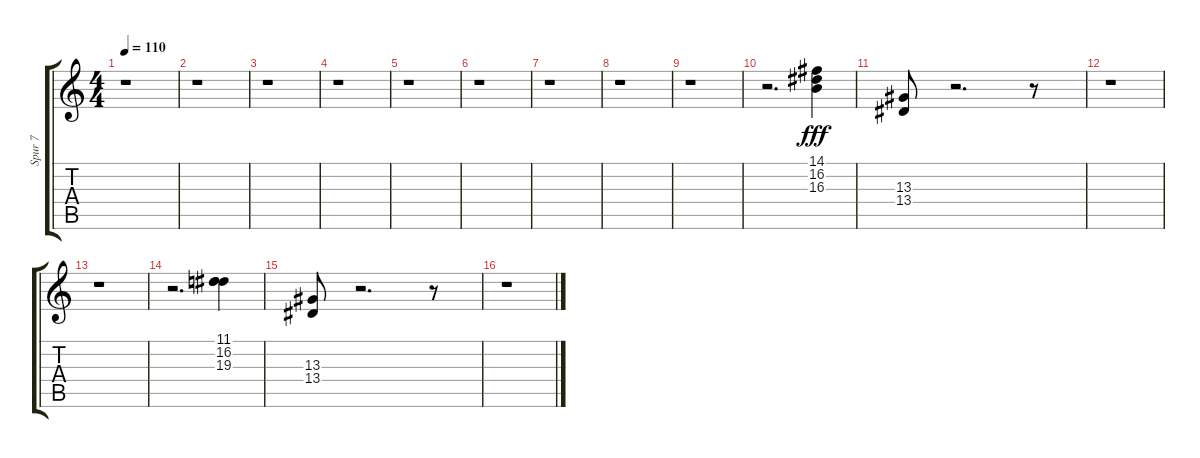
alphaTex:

\track ("Spur 7" "Spur 7") {instrument brasssection}
\staff {score tabs}
\tuning (E4 B3 G3 D3 A2 E2) {hide}
\ts (4 4)
\tempo 110
\clef g2
\ks c
r.1{dy f} |
r.1 |
r.1 |
r.1 |
r.1 |
r.1 |
r.1 |
r.1 |
r.1 |
r.2{d} (14.1 16.2 16.3).4{dy fff} |
(13.3 13.4).8 r.2{d} r.8 |
r.1 |
r.1 |
r.2{d} (11.1 16.2 19.3).4 |
(13.3 13.4).8 r.2{d} r.8 |
r.1
